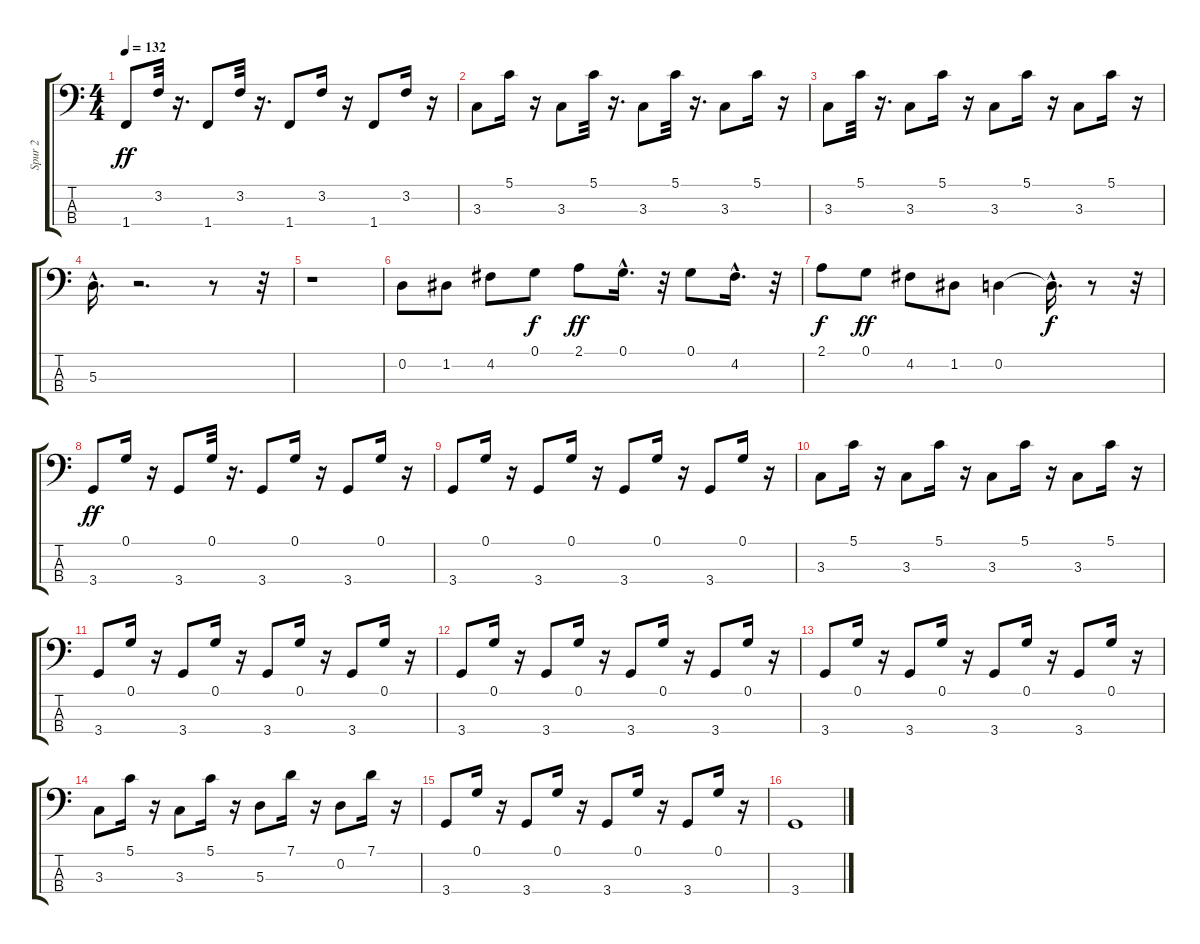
\track ("Spur 2" "Spur 2") {instrument synthbass2}
\staff {score tabs}
\tuning (G2 D2 A1 E1) {hide}
\ts (4 4)
\tempo 132
\clef f4
\ks c
1.4.8{dy ff} 3.2.32 r.16{d} 1.4.8 3.2.32 r.16{d} 1.4.8 3.2.16 r.16 1.4.8 3.2.16 r.16 |
3.3.8 5.1.16 r.16 3.3.8 5.1.32 r.16{d} 3.3.8 5.1.32 r.16{d} 3.3.8 5.1.16 r.16 |
3.3.8 5.1.32 r.16{d} 3.3.8 5.1.16 r.16 3.3.8 5.1.16 r.16 3.3.8 5.1.16 r.16 |
5.3{hac}.16{d} r.2{d} r.8 r.32 |
r.1 |
0.2.8 1.2.8 4.2.8 0.1.8{dy f} 2.1.8{dy ff} 0.1{hac}.16{d} r.32 0.1.8 4.2{hac}.16{d} r.32 |
2.1.8{dy f} 0.1.8{dy ff} 4.2.8 1.2.8 0.2.4 0.2{hac t}.16{d dy f} r.8 r.32 |
3.4.8{dy ff} 0.1.16 r.16 3.4.8 0.1.32 r.16{d} 3.4.8 0.1.16 r.16 3.4.8 0.1.16 r.16 |
3.4.8 0.1.16 r.16 3.4.8 0.1.16 r.16 3.4.8 0.1.16 r.16 3.4.8 0.1.16 r.16 |
3.3.8 5.1.16 r.16 3.3.8 5.1.16 r.16 3.3.8 5.1.16 r.16 3.3.8 5.1.16 r.16 |
3.4.8 0.1.16 r.16 3.4.8 0.1.16 r.16 3.4.8 0.1.16 r.16 3.4.8 0.1.16 r.16 |
3.4.8 0.1.16 r.16 3.4.8 0.1.16 r.16 3.4.8 0.1.16 r.16 3.4.8 0.1.16 r.16 |
3.4.8 0.1.16 r.16 3.4.8 0.1.16 r.16 3.4.8 0.1.16 r.16 3.4.8 0.1.16 r.16 |
3.3.8 5.1.16 r.16 3.3.8 5.1.16 r.16 5.3.8 7.1.16 r.16 0.2.8 7.1.16 r.16 |
3.4.8 0.1.16 r.16 3.4.8 0.1.16 r.16 3.4.8 0.1.16 r.16 3.4.8 0.1.16 r.16 |
3.4.1
